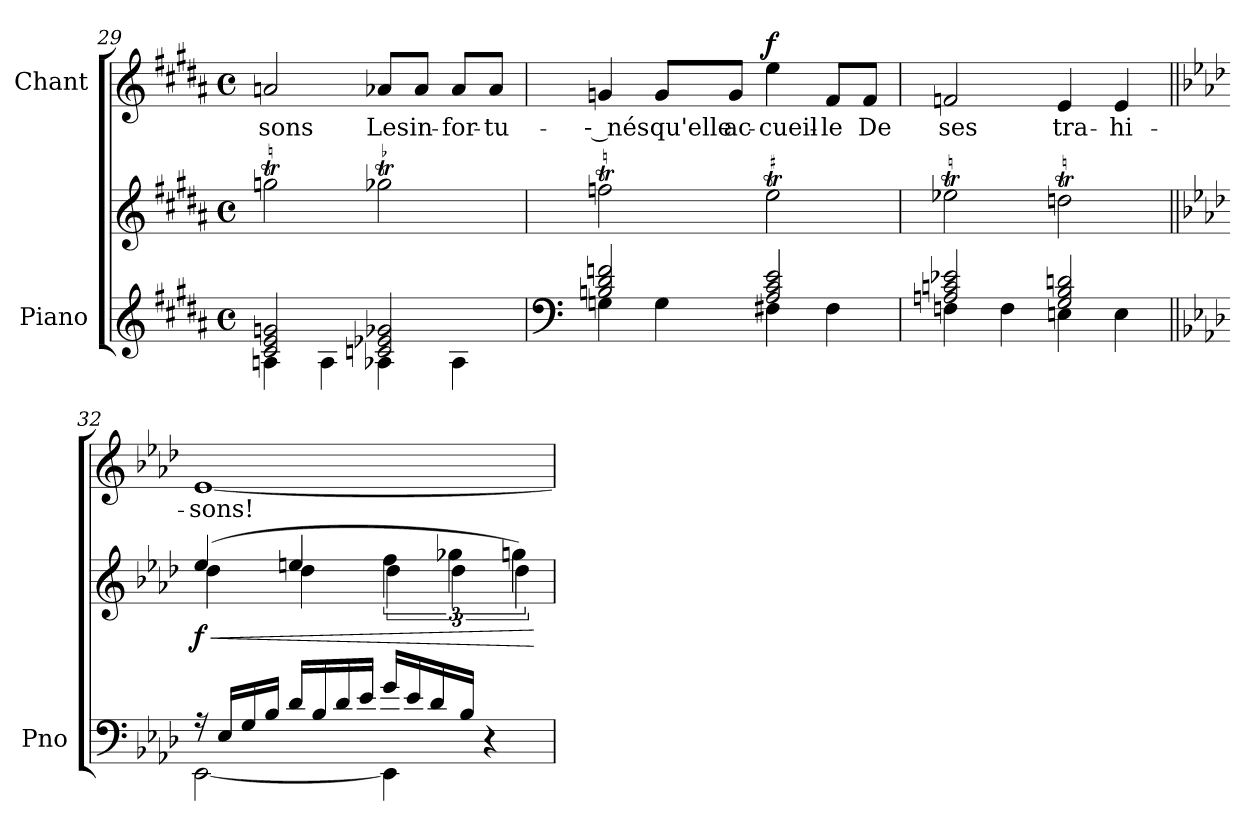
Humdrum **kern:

**kern	**kern	**dynam	**kern	**text	**dynam
*part2	*part2	*part2	*part1	*part1	*part1
*staff3	*staff2	*staff2/3	*staff1	*staff1	*staff1
*I"Piano	*	*	*I"Chant	*	*
*I'Pno	*	*	*	*	*
*clefG2	*clefG2	*	*clefG2	*	*
*k[f#c#g#d#a#]	*k[f#c#g#d#a#]	*	*k[f#c#g#d#a#]	*	*
*M4/4	*M4/4	*	*M4/4	*	*
*met(c)	*met(c)	*	*met(c)	*	*
=29	=29	=29	=29	=29	=29
*^	*	*	*	*	*
4An\	2c#/ 2e/ 2gn/	2ggnT\	.	2an/	-sons	.
4A\	.	.	.	.	.	.
!	!	!LO:TR:acc=-	!	!	!	!
4A-X\	2cn/ 2e-X/ 2g-X/	2gg-XT\	.	8a-X/L	Les	.
.	.	.	.	8a-/J	in-	.
4A-\	.	.	.	8a-/L	-for-	.
.	.	.	.	8a-/J	-tu-	.
=30	=30	=30	=30	=30	=30	=30
*clefF4	*	*	*	*	*	*
4Gn\	2Bn/ 2d#/ 2fn/	2ffnT\	.	4gn/	-- nés	.
4G\	.	.	.	8g/L	qu'elle	.
.	.	.	.	8g/J	ac-	.
!	!	!LO:TR:acc=#	!	!	!	!LO:DY:a
4F#X\	2A#/ 2c#/ 2e/	2eeT\	.	4ee\	-cueil-	f
4F#\	.	.	.	8f#/L	-le	.
.	.	.	.	8f#/J	De	.
=31	=31	=31	=31	=31	=31	=31
4Fn\	2An/ 2cn/ 2e-X/	2ee-XT\	.	2fn/	ses	.
4F\	.	.	.	.	.	.
4En\	2G#/ 2B/ 2dn/	2ddnT\	.	4e/	tra-	.
4E\	.	.	.	4e/	-hi-	.
=32||	=32||	=32||	=32||	=32||	=32||	=32||
*k[b-e-a-d-]	*	*k[b-e-a-d-]	*	*k[b-e-a-d-]	*	*
!	!	!	!LO:HP:b	!	!	!
*	*	*^	*	*	*	*
!	!	!	!	!LO:DY:n=1:b	!	!	!
16r	[2EE-\	(4ee-/	4dd-\	< f	[1e-	-sons!	.
16E-/LL	.	.	.	.	.	.	.
16G/	.	.	.	.	.	.	.
16B-/JJ	.	.	.	.	.	.	.
16d-/LL	.	4een/	4dd-\	.	.	.	.
16B-/	.	.	.	.	.	.	.
16d-/	.	.	.	.	.	.	.
16e-/JJ	.	.	.	.	.	.	.
16g/LL	4EE-\]	6ff\	6dd-\	.	.	.	.
16e-/	.	.	.	.	.	.	.
16d-/	.	.	.	.	.	.	.
.	.	6gg-X\	6dd-\	.	.	.	.
16B-/JJ	.	.	.	.	.	.	.
4r	4ryy	.	.	.	.	.	.
.	.	6ggn\)	6dd-\	.	.	.	.
*v	*v	*	*	*	*	*	*
*	*v	*v	*	*	*	*
.	.	[	.	.	.
=	=	=	=	=	=
*-	*-	*-	*-	*-	*-
